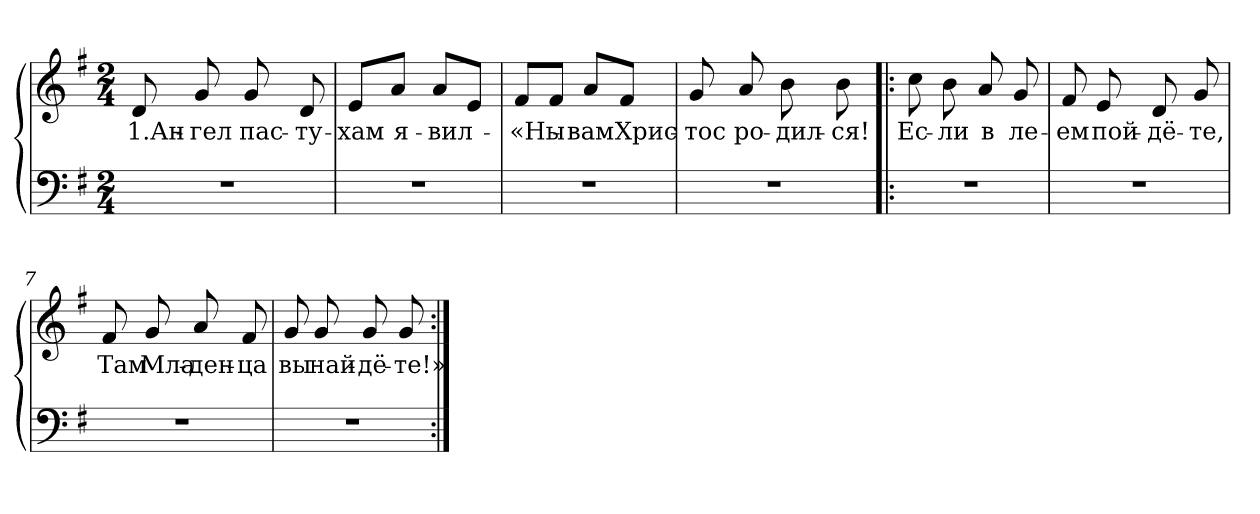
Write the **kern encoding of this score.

**kern	**kern	**text
*part2	*part1	*part1
*staff2	*staff1	*staff1
*clefF4	*clefG2	*
*k[f#]	*k[f#]	*
*G:	*G:	*
*M2/4	*M2/4	*
=1	=1	=1
!	!	!LO:LY:b
2r	8d/	1.Ан-
!	!	!LO:LY:b
.	8g/	-гел
!	!	!LO:LY:b
.	8g/	пас-
!	!	!LO:LY:b
.	8d/	-ту-
=2	=2	=2
!	!	!LO:LY:b
2r	8e/L	-хам
!	!	!LO:LY:b
.	8a/J	я-
!	!	!LO:LY:b
.	8a/L	-вил-
.	8e/J	.
=3	=3	=3
!	!	!LO:LY:b
2r	8f#/L	-«Ны-
.	8f#/J	.
!	!	!LO:LY:b
.	8a/L	-вам
!	!	!LO:LY:b
.	8f#/J	Хрис-
!!LO:LB:g=z
=4	=4	=4
!	!	!LO:LY:b
2r	8g/	-тос
!	!	!LO:LY:b
.	8a/	ро-
!	!	!LO:LY:b
.	8b\	-дил-
!	!	!LO:LY:b
.	8b\	-ся!
=5!|:	=5!|:	=5!|:
!	!	!LO:LY:b
2r	8cc\	Ес-
!	!	!LO:LY:b
.	8b\	-ли
!	!	!LO:LY:b
.	8a/	-в
!	!	!LO:LY:b
.	8g/	ле-
=6	=6	=6
!	!	!LO:LY:b
2r	8f#/	-ем
!	!	!LO:LY:b
.	8e/	пой-
!	!	!LO:LY:b
.	8d/	-дё-
!	!	!LO:LY:b
.	8g/	-те,
!!LO:LB:g=z
=7	=7	=7
!	!	!LO:LY:b
2r	8f#/	Там
!	!	!LO:LY:b
.	8g/	Мла-
!	!	!LO:LY:b
.	8a/	-ден-
!	!	!LO:LY:b
.	8f#/	-ца
=8	=8	=8
!	!	!LO:LY:b
2r	8g/	вы
!	!	!LO:LY:b
.	8g/	най-
!	!	!LO:LY:b
.	8g/	-дё-
!	!	!LO:LY:b
.	8g/	-те!»
=:|!	=:|!	=:|!
*-	*-	*-
